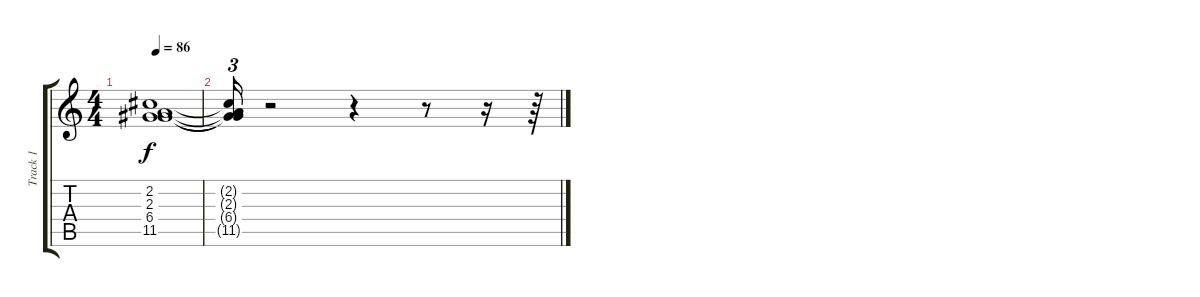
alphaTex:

\track ("Track 1" "Track 1") {instrument acousticguitarsteel}
\staff {score tabs}
\tuning (E4 B3 G3 D3 A2 E2) {hide}
\ts (4 4)
\tempo 86
\clef g2
\ks c
(2.2{t} 2.3{t} 6.4{t} 11.5{t}).1{dy f} |
(2.2{t} 2.3{t} 6.4{t} 11.5{t}).16{tu (3 2)} r.2 r.4 r.8 r.16 r.64
